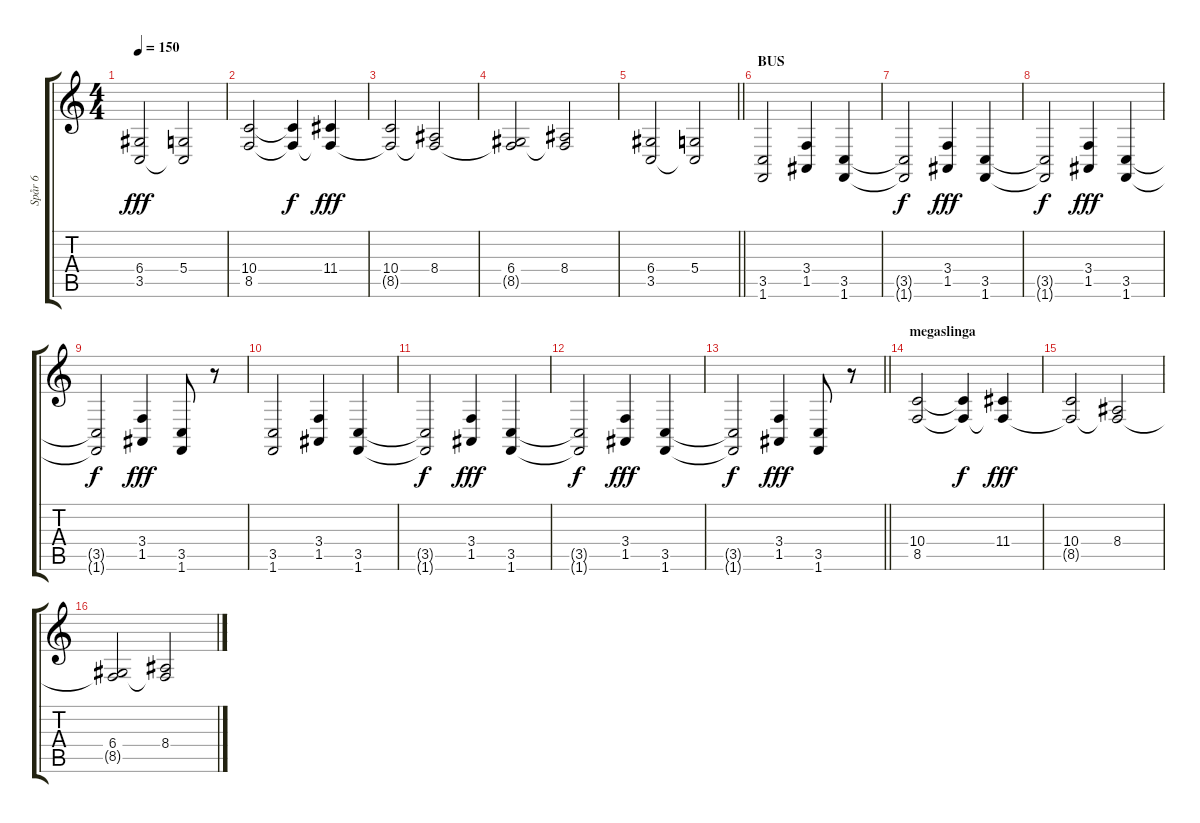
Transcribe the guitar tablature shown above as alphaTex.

\track ("Spår 6" "Spår 6") {instrument stringensemble1}
\staff {score tabs}
\tuning (E4 B3 G3 D3 A2 E2) {hide}
\ts (4 4)
\tempo 150
\clef g2
\ks c
(6.4 3.5).2{dy fff} (5.4 3.5{t}).2 |
(10.4 8.5).2 (10.4{t} 8.5{t}).4{dy f} (11.4 8.5{t}).4{dy fff} |
(10.4 8.5{t}).2 (8.4 8.5{t}).2 |
(6.4 8.5{t}).2 (8.4 8.5{t}).2 |
\barLineRight lightlight
(6.4 3.5).2 (5.4 3.5{t}).2 |
\section ("" "BUS")
(3.5 1.6).2 (3.4 1.5).4 (3.5 1.6).4 |
(3.5{t} 1.6{t}).2{dy f} (3.4 1.5).4{dy fff} (3.5 1.6).4 |
(3.5{t} 1.6{t}).2{dy f} (3.4 1.5).4{dy fff} (3.5 1.6).4 |
(3.5{t} 1.6{t}).2{dy f} (3.4 1.5).4{dy fff} (3.5 1.6).8 r.8 |
(3.5 1.6).2 (3.4 1.5).4 (3.5 1.6).4 |
(3.5{t} 1.6{t}).2{dy f} (3.4 1.5).4{dy fff} (3.5 1.6).4 |
(3.5{t} 1.6{t}).2{dy f} (3.4 1.5).4{dy fff} (3.5 1.6).4 |
\barLineRight lightlight
(3.5{t} 1.6{t}).2{dy f} (3.4 1.5).4{dy fff} (3.5 1.6).8 r.8 |
\section ("" "megaslinga")
(10.4 8.5).2 (10.4{t} 8.5{t}).4{dy f} (11.4 8.5{t}).4{dy fff} |
(10.4 8.5{t}).2 (8.4 8.5{t}).2 |
(6.4 8.5{t}).2 (8.4 8.5{t}).2
